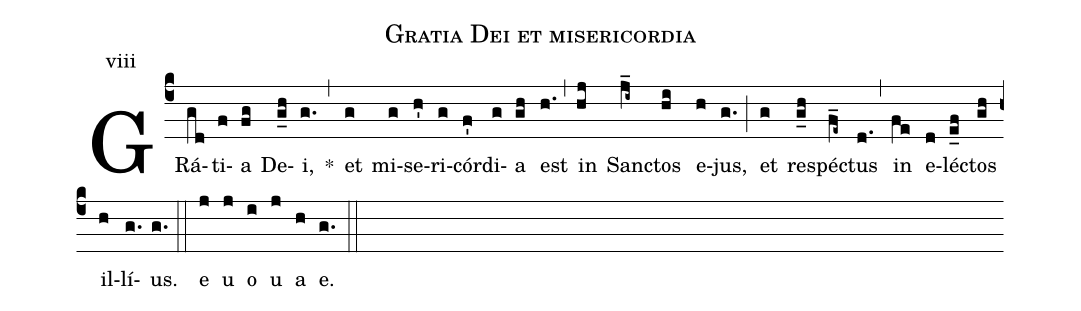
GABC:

name:Gratia Dei et misericordia;
mode:viii;
%%
(c4) GRá(gd)ti(f)a(fg) De(g_h)i,(g.) *(,) et(g) mi(g)se(h')ri(g)cór(f')di(g)a(gh) est(h.) (,) in(hj) Sanc(j_i~)tos (hi) e(h)jus,(g.) (;) et(g) re(g_h)spéc(f_e~)tus(d.) (,) in(fe) e(d)léc(e_f)tos(gh) il(h)lí(g.)us.(g.) (::) <eu> e(j) u(j) o(i) u(j) a(h) e.(g.) </eu> (::)
